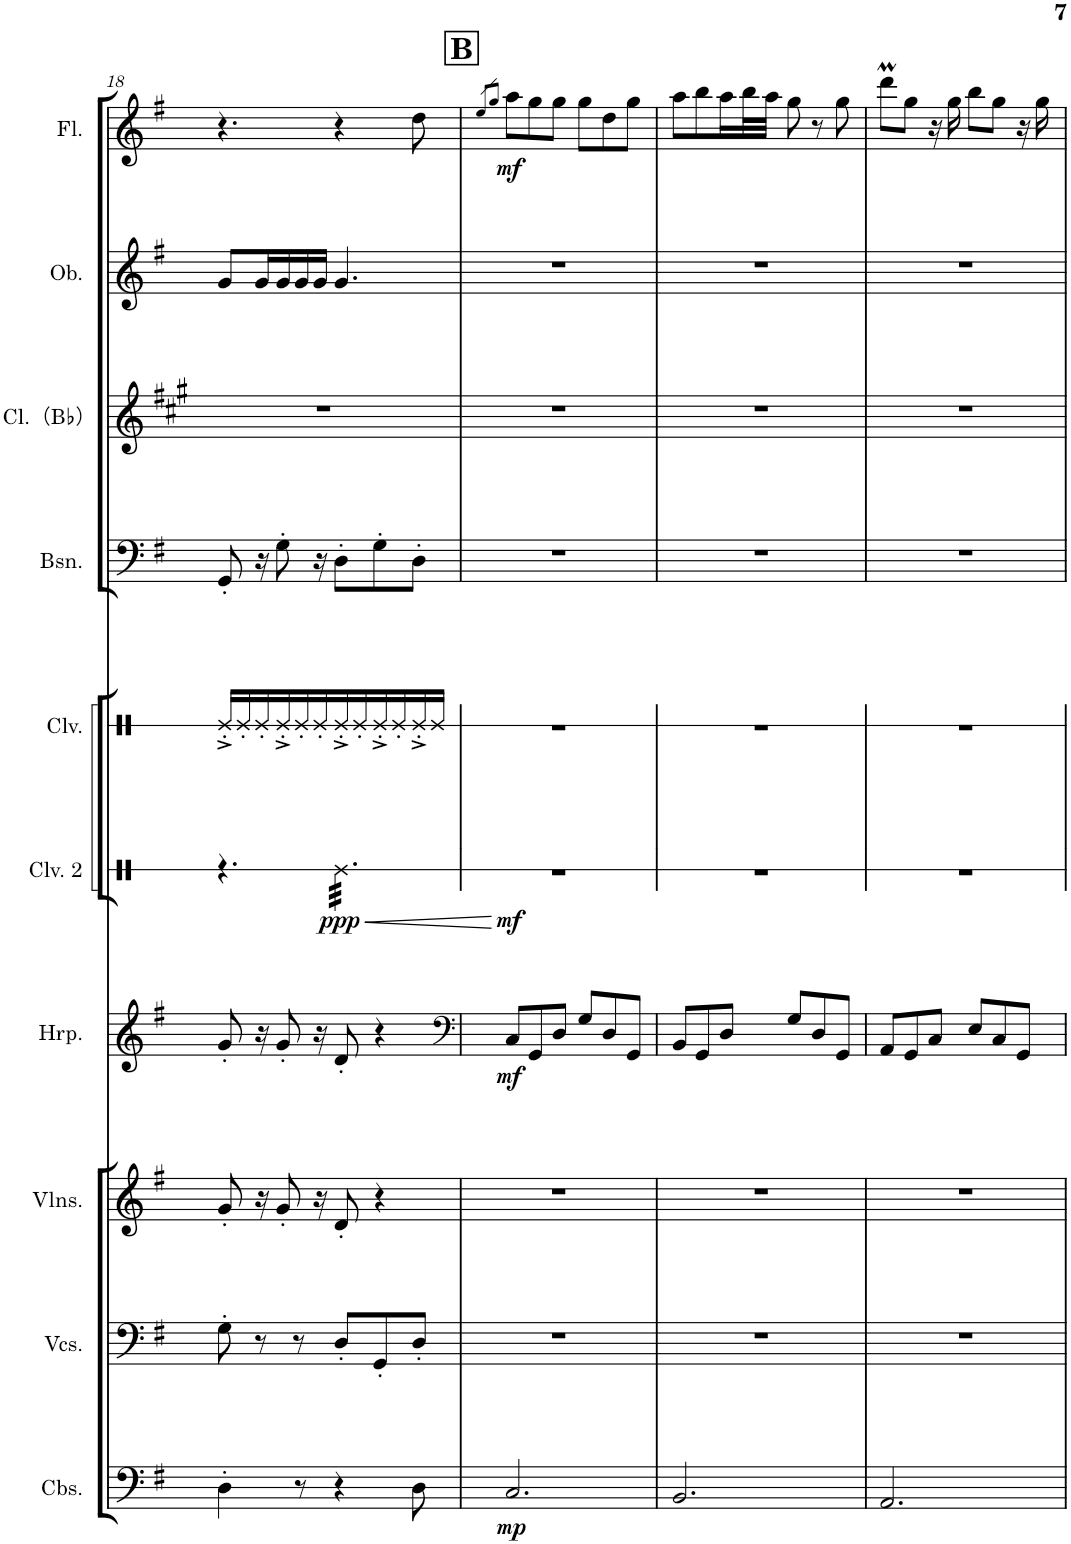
**kern	**dynam	**kern	**kern	**kern	**dynam	**kern	**dynam	**kern	**kern	**kern	**kern	**kern	**dynam
*part10	*part10	*part9	*part8	*part7	*part7	*part6	*part6	*part5	*part4	*part3	*part2	*part1	*part1
*staff10	*staff10	*staff9	*staff8	*staff7	*staff7	*staff6	*staff6	*staff5	*staff4	*staff3	*staff2	*staff1	*staff1
*I"乐队低音提琴	*	*I"乐队大提琴	*I"乐队小提琴	*I"西洋筝	*	*I"响棒 2	*	*I"响棒	*I"大管	*I"Hulurinet（Bb）	*I"西洋双簧笙	*I"西洋铁笛	*
!!LO:PB:g=z
*clefF4	*	*clefF4	*clefG2	*clefG2	*	*clefX	*	*clefX	*clefF4	*clefG2	*clefG2	*clefG2	*
*Trd7c12	*	*	*	*	*	*	*	*	*	*Trd1c2	*	*	*
*k[f#]	*	*k[f#]	*k[f#]	*k[f#]	*	*k[]	*	*k[]	*k[f#]	*k[f#c#g#]	*k[f#]	*k[f#]	*
*M6/8	*	*M6/8	*M6/8	*M6/8	*	*M6/8	*	*M6/8	*M6/8	*M6/8	*M6/8	*M6/8	*
=18	=18	=18	=18	=18	=18	=18	=18	=18	=18	=18	=18	=18	=18
4D'\	.	8G'\	8g'/	8g'/	.	4.r	.	16Re'^/LL	8GG'/	2.r	8g/L	4.r	.
.	.	.	.	.	.	.	.	16Re'/	.	.	.	.	.
.	.	8r	16r	16r	.	.	.	16Re'/	16r	.	16g/L	.	.
.	.	.	8g'/	8g'/	.	.	.	16Re'^/	8G'\	.	16g/	.	.
8r	.	8r	.	.	.	.	.	16Re'/	.	.	16g/	.	.
.	.	.	16r	16r	.	.	.	16Re'/	16r	.	16g/JJ	.	.
!	!	!	!	!	!	!	!LO:HP:b	!	!	!	!	!	!
!	!	!	!	!	!	!	!LO:DY:n=1:b	!	!	!	!	!	!
*	*	*	*	*	*	*tremolo	*	*	*	*	*	*	*
4r	.	8D'/L	8d'/	8d'/	.	32Re\LLL	< ppp	16Re'^/	8D'\L	.	4.g/	4r	.
.	.	.	.	.	.	32Re\	.	.	.	.	.	.	.
.	.	.	.	.	.	32Re\	.	16Re'/	.	.	.	.	.
.	.	.	.	.	.	32Re\	.	.	.	.	.	.	.
.	.	8GG'/	4r	4r	.	32Re\	.	16Re'^/	8G'\	.	.	.	.
.	.	.	.	.	.	32Re\	.	.	.	.	.	.	.
.	.	.	.	.	.	32Re\	.	16Re'/	.	.	.	.	.
.	.	.	.	.	.	32Re\	.	.	.	.	.	.	.
8D\	.	8D'/J	.	.	.	32Re\	.	16Re'^/	8D'\J	.	.	8dd\	.
.	.	.	.	.	.	32Re\	.	.	.	.	.	.	.
.	.	.	.	.	.	32Re\	.	16Re/JJ	.	.	.	.	.
.	.	.	.	.	.	32Re\JJJ	.	.	.	.	.	.	.
*	*	*	*	*	*	*Xtremolo	*	*	*	*	*	*	*
.	.	.	.	.	.	.	[	.	.	.	.	.	.
!!LO:REH:place=s1:a:B:cj:fs=14:t=B
=19	=19	=19	=19	=19	=19	=19	=19	=19	=19	=19	=19	=19	=19
*	*	*	*	*clefF4	*	*	*	*	*	*	*	*	*
.	.	.	.	.	.	.	.	.	.	.	.	8qee/L	.
.	.	.	.	.	.	.	.	.	.	.	.	8qgg/J	.
!	!LO:DY:b	!	!	!	!LO:DY:b	!	!LO:DY:b	!	!	!	!	!	!LO:DY:b
2.C/	mp	2.r	2.r	8C/L	mf	2.r	mf	2.r	2.r	2.r	2.r	8aa\L	mf
.	.	.	.	8GG/	.	.	.	.	.	.	.	8gg\	.
.	.	.	.	8D/J	.	.	.	.	.	.	.	8gg\J	.
.	.	.	.	8G/L	.	.	.	.	.	.	.	8gg\L	.
.	.	.	.	8D/	.	.	.	.	.	.	.	8dd\	.
.	.	.	.	8GG/J	.	.	.	.	.	.	.	8gg\J	.
=20	=20	=20	=20	=20	=20	=20	=20	=20	=20	=20	=20	=20	=20
2.BB/	.	2.r	2.r	8BB/L	.	2.r	.	2.r	2.r	2.r	2.r	8aa\L	.
.	.	.	.	8GG/	.	.	.	.	.	.	.	8bb\	.
.	.	.	.	8D/J	.	.	.	.	.	.	.	16aa\L	.
.	.	.	.	.	.	.	.	.	.	.	.	32bb\L	.
.	.	.	.	.	.	.	.	.	.	.	.	32aa\JJJ	.
.	.	.	.	8G/L	.	.	.	.	.	.	.	8gg\	.
.	.	.	.	8D/	.	.	.	.	.	.	.	8r	.
.	.	.	.	8GG/J	.	.	.	.	.	.	.	8gg\	.
=21	=21	=21	=21	=21	=21	=21	=21	=21	=21	=21	=21	=21	=21
2.AA/	.	2.r	2.r	8AA/L	.	2.r	.	2.r	2.r	2.r	2.r	8dddM\L	.
.	.	.	.	8GG/	.	.	.	.	.	.	.	8gg\J	.
.	.	.	.	8C/J	.	.	.	.	.	.	.	16r	.
.	.	.	.	.	.	.	.	.	.	.	.	16gg\	.
.	.	.	.	8E/L	.	.	.	.	.	.	.	8bb\L	.
.	.	.	.	8C/	.	.	.	.	.	.	.	8gg\J	.
.	.	.	.	8GG/J	.	.	.	.	.	.	.	16r	.
.	.	.	.	.	.	.	.	.	.	.	.	16gg\	.
=	=	=	=	=	=	=	=	=	=	=	=	=	=
*-	*-	*-	*-	*-	*-	*-	*-	*-	*-	*-	*-	*-	*-
